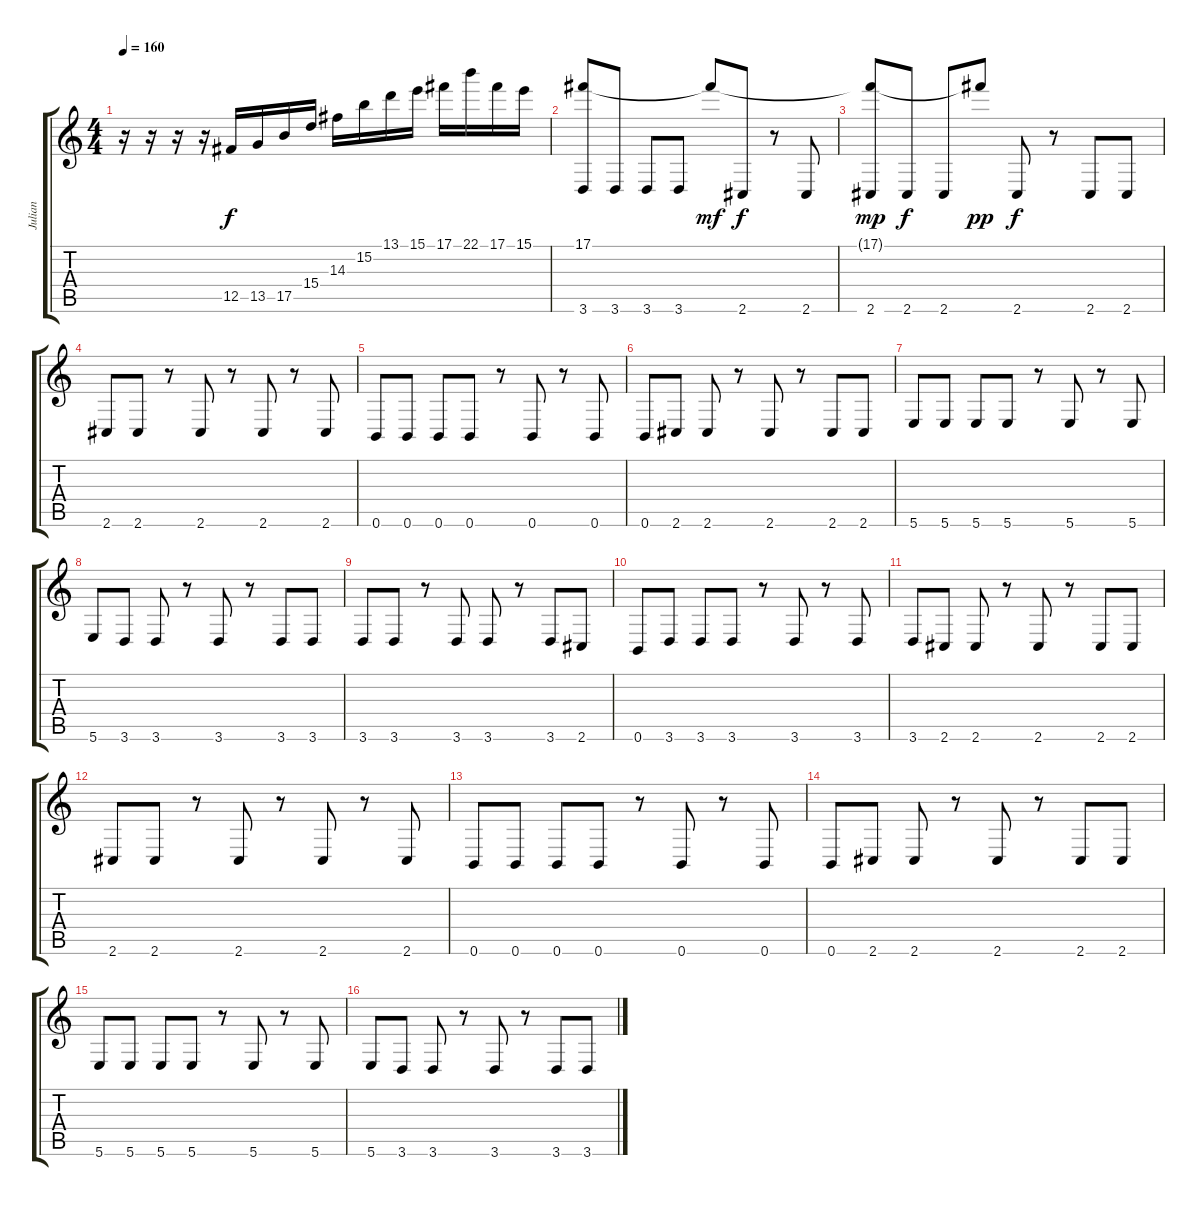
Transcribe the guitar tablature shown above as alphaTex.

\track ("Julian" "Julian") {instrument overdrivenguitar}
\staff {score tabs}
\tuning (Db4 Ab3 E3 B2 Gb2 B1) {hide}
\ts (4 4)
\tempo 160
\clef g2
\ks c
r.16{dy fff} r.16 r.16 r.16 12.5.16{dy f} 13.5.16 17.5.16 15.4.16 14.3.16 15.2.16 13.1.16 15.1.16 17.1.16 22.1.16 17.1.16 15.1.16 |
(17.1 3.6).8 3.6.8 3.6.8 3.6.8 17.1{t}.8{dy mf} 2.6.8{dy f} r.8 2.6.8 |
(17.1{t} 2.6).8{dy mp} 2.6.8{dy f} 2.6.8 17.1{t}.8{dy pp} 2.6.8{dy f} r.8 2.6.8 2.6.8 |
2.6.8 2.6.8 r.8 2.6.8 r.8 2.6.8 r.8 2.6.8 |
0.6.8 0.6.8 0.6.8 0.6.8 r.8 0.6.8 r.8 0.6.8 |
0.6.8 2.6.8 2.6.8 r.8 2.6.8 r.8 2.6.8 2.6.8 |
5.6.8 5.6.8 5.6.8 5.6.8 r.8 5.6.8 r.8 5.6.8 |
5.6.8 3.6.8 3.6.8 r.8 3.6.8 r.8 3.6.8 3.6.8 |
3.6.8 3.6.8 r.8 3.6.8 3.6.8 r.8 3.6.8 2.6.8 |
0.6.8 3.6.8 3.6.8 3.6.8 r.8 3.6.8 r.8 3.6.8 |
3.6.8 2.6.8 2.6.8 r.8 2.6.8 r.8 2.6.8 2.6.8 |
2.6.8 2.6.8 r.8 2.6.8 r.8 2.6.8 r.8 2.6.8 |
0.6.8 0.6.8 0.6.8 0.6.8 r.8 0.6.8 r.8 0.6.8 |
0.6.8 2.6.8 2.6.8 r.8 2.6.8 r.8 2.6.8 2.6.8 |
5.6.8 5.6.8 5.6.8 5.6.8 r.8 5.6.8 r.8 5.6.8 |
5.6.8 3.6.8 3.6.8 r.8 3.6.8 r.8 3.6.8 3.6.8
